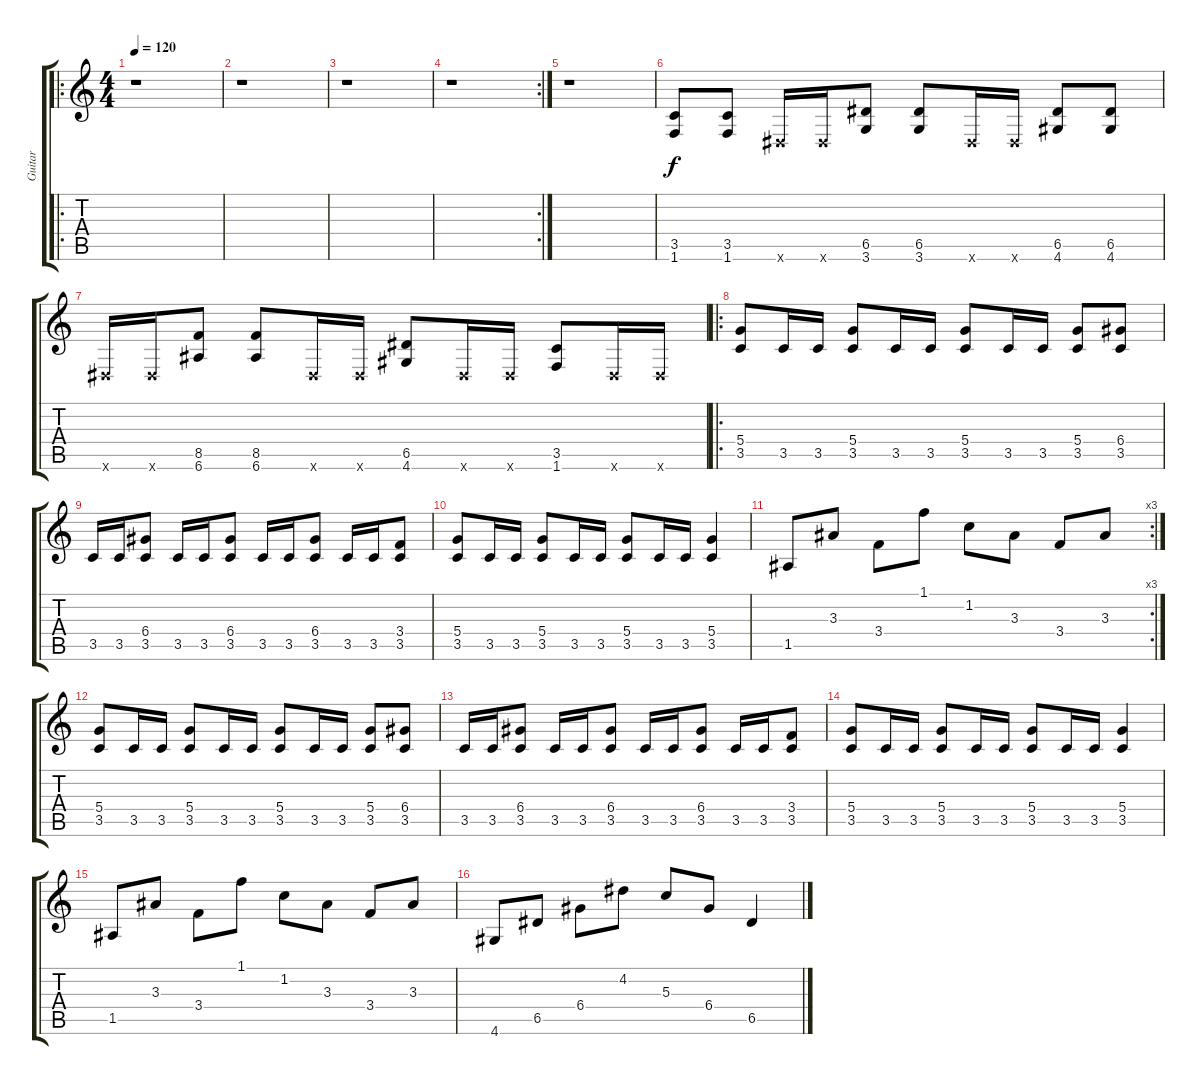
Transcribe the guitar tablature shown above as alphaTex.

\track ("Guitar" "Guitar") {instrument distortionguitar}
\staff {score tabs}
\tuning (E4 B3 G3 D3 A2 E2) {hide}
\ro
\ts (4 4)
\tempo 120
\clef g2
\ks c
r.1{dy f instrument distortionguitar} |
r.1 |
r.1 |
\rc 2
r.1 |
r.1 |
(3.5 1.6).8 (3.5 1.6).8 -1.6{x}.16 -1.6{x}.16 (6.5 3.6).8 (6.5 3.6).8 -1.6{x}.16 -1.6{x}.16 (6.5 4.6).8 (6.5 4.6).8 |
-1.6{x}.16 -1.6{x}.16 (8.5 6.6).8 (8.5 6.6).8 -1.6{x}.16 -1.6{x}.16 (6.5 4.6).8 -1.6{x}.16 -1.6{x}.16 (3.5 1.6).8 -1.6{x}.16 -1.6{x}.16 |
\ro
(5.4 3.5).8 3.5.16 3.5.16 (5.4 3.5).8 3.5.16 3.5.16 (5.4 3.5).8 3.5.16 3.5.16 (5.4 3.5).8 (6.4 3.5).8 |
3.5.16 3.5.16 (6.4 3.5).8 3.5.16 3.5.16 (6.4 3.5).8 3.5.16 3.5.16 (6.4 3.5).8 3.5.16 3.5.16 (3.4 3.5).8 |
(5.4 3.5).8 3.5.16 3.5.16 (5.4 3.5).8 3.5.16 3.5.16 (5.4 3.5).8 3.5.16 3.5.16 (5.4 3.5).4 |
\rc 3
1.5.8 3.3.8 3.4.8 1.1.8 1.2.8 3.3.8 3.4.8 3.3.8 |
(5.4 3.5).8 3.5.16 3.5.16 (5.4 3.5).8 3.5.16 3.5.16 (5.4 3.5).8 3.5.16 3.5.16 (5.4 3.5).8 (6.4 3.5).8 |
3.5.16 3.5.16 (6.4 3.5).8 3.5.16 3.5.16 (6.4 3.5).8 3.5.16 3.5.16 (6.4 3.5).8 3.5.16 3.5.16 (3.4 3.5).8 |
(5.4 3.5).8 3.5.16 3.5.16 (5.4 3.5).8 3.5.16 3.5.16 (5.4 3.5).8 3.5.16 3.5.16 (5.4 3.5).4 |
1.5.8 3.3.8 3.4.8 1.1.8 1.2.8 3.3.8 3.4.8 3.3.8 |
4.6.8 6.5.8 6.4.8 4.2.8 5.3.8 6.4.8 6.5.4
